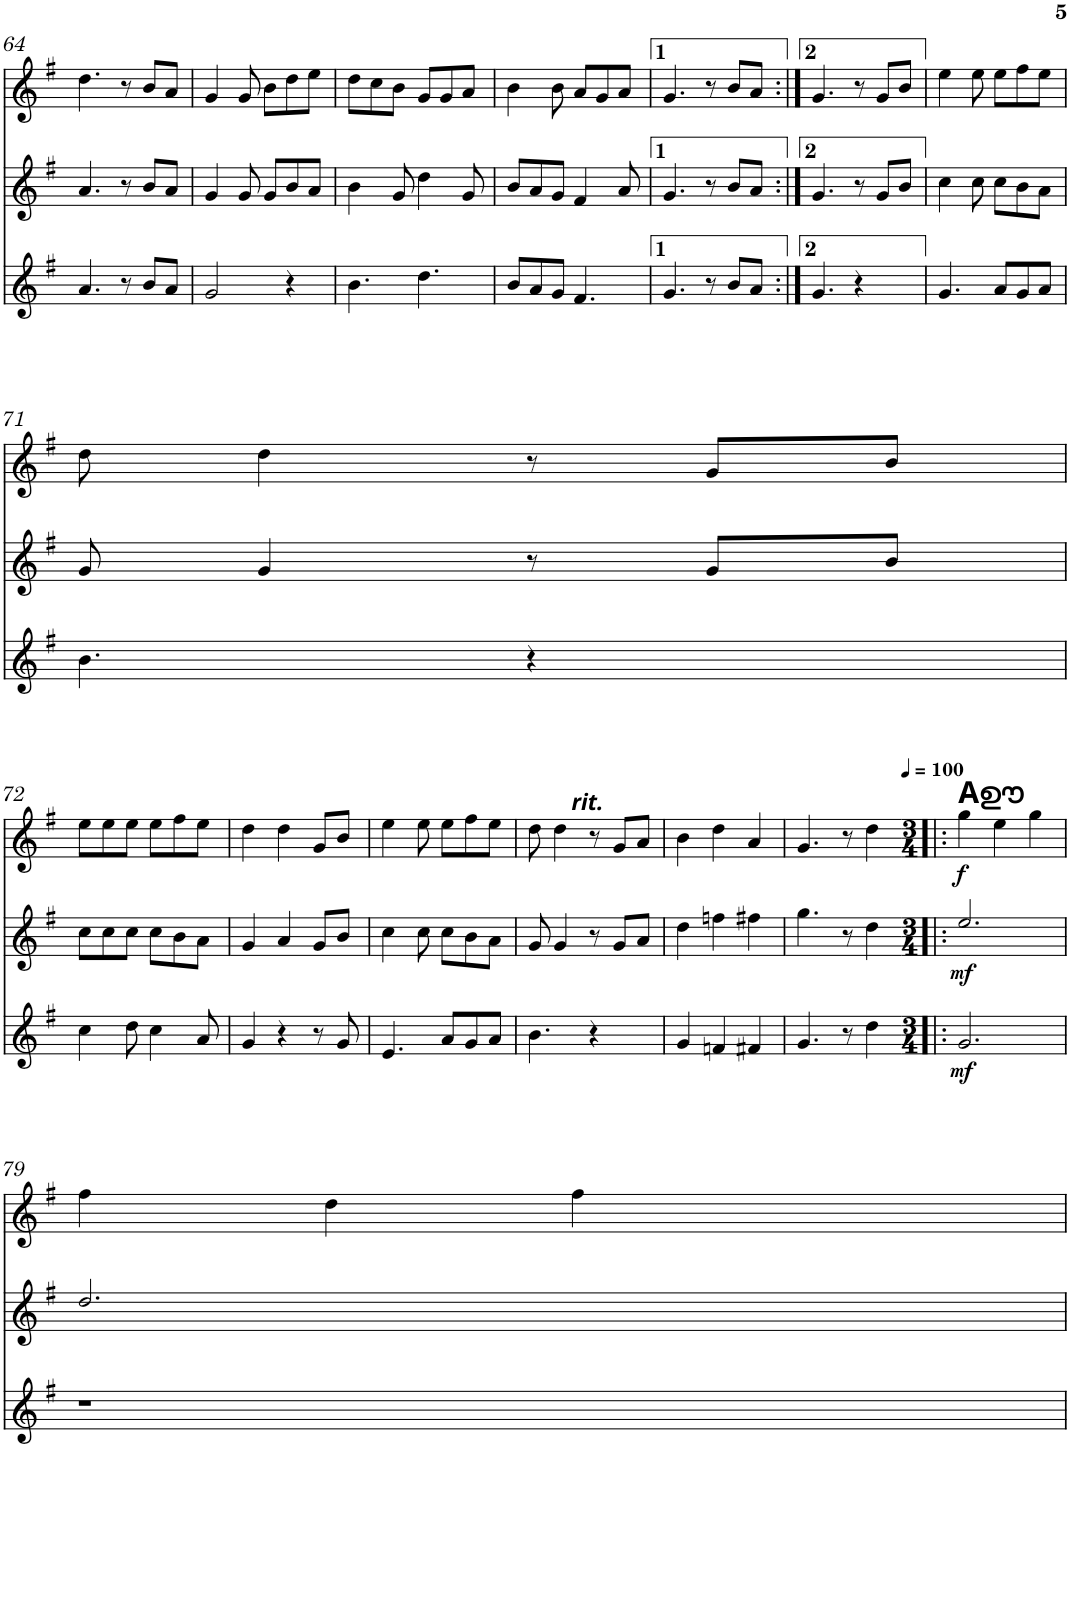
**kern	**dynam	**kern	**dynam	**kern	**dynam
*part3	*part3	*part2	*part2	*part1	*part1
*staff3	*staff3	*staff2	*staff2	*staff1	*staff1
*I"Gralla 3	*	*I"Gralla 2	*	*I"Gralla 1	*
!!LO:PB:g=z
*clefG2	*	*clefG2	*	*clefG2	*
*Trd8c14	*	*	*	*	*
*k[f#]	*	*k[f#]	*	*k[f#]	*
*M6/8	*	*M6/8	*	*M6/8	*
=64	=64	=64	=64	=64	=64
4.a/	.	4.a/	.	4.dd\	.
8r	.	8r	.	8r	.
8b/L	.	8b/L	.	8b/L	.
8a/J	.	8a/J	.	8a/J	.
=65	=65	=65	=65	=65	=65
2g/	.	4g/	.	4g/	.
.	.	8g/	.	8g/	.
.	.	8g/L	.	8b\L	.
4r	.	8b/	.	8dd\	.
.	.	8a/J	.	8ee\J	.
=66	=66	=66	=66	=66	=66
4.b\	.	4b\	.	8dd\L	.
.	.	.	.	8cc\	.
.	.	8g/	.	8b\J	.
4.dd\	.	4dd\	.	8g/L	.
.	.	.	.	8g/	.
.	.	8g/	.	8a/J	.
=67	=67	=67	=67	=67	=67
8b/L	.	8b/L	.	4b\	.
8a/	.	8a/	.	.	.
8g/J	.	8g/J	.	8b\	.
4.f#/	.	4f#/	.	8a/L	.
.	.	.	.	8g/	.
.	.	8a/	.	8a/J	.
=68	=68	=68	=68	=68	=68
4.g/	.	4.g/	.	4.g/	.
8r	.	8r	.	8r	.
8b/L	.	8b/L	.	8b/L	.
8a/J	.	8a/J	.	8a/J	.
=69:|!	=69:|!	=69:|!	=69:|!	=69:|!	=69:|!
4.g/	.	4.g/	.	4.g/	.
4r	.	8r	.	8r	.
.	.	8g/L	.	8g/L	.
8ryy	.	8b/J	.	8b/J	.
=70	=70	=70	=70	=70	=70
4.g/	.	4cc\	.	4ee\	.
.	.	8cc\	.	8ee\	.
8a/L	.	8cc\L	.	8ee\L	.
8g/	.	8b\	.	8ff#\	.
8a/J	.	8a\J	.	8ee\J	.
!!LO:LB:g=z
=71	=71	=71	=71	=71	=71
4.b\	.	8g/	.	8dd\	.
.	.	4g/	.	4dd\	.
4r	.	8r	.	8r	.
.	.	8g/L	.	8g/L	.
8ryy	.	8b/J	.	8b/J	.
!!LO:LB:g=z
=72	=72	=72	=72	=72	=72
4cc\	.	8cc\L	.	8ee\L	.
.	.	8cc\	.	8ee\	.
8dd\	.	8cc\J	.	8ee\J	.
4cc\	.	8cc\L	.	8ee\L	.
.	.	8b\	.	8ff#\	.
8a/	.	8a\J	.	8ee\J	.
=73	=73	=73	=73	=73	=73
4g/	.	4g/	.	4dd\	.
4r	.	4a/	.	4dd\	.
8r	.	8g/L	.	8g/L	.
8g/	.	8b/J	.	8b/J	.
=74	=74	=74	=74	=74	=74
4.e/	.	4cc\	.	4ee\	.
.	.	8cc\	.	8ee\	.
8a/L	.	8cc\L	.	8ee\L	.
8g/	.	8b\	.	8ff#\	.
8a/J	.	8a\J	.	8ee\J	.
=75	=75	=75	=75	=75	=75
*	*	*	*	*^	*
4.b\	.	8g/	.	8dd\	4ryy	.
.	.	4g/	.	4dd\	.	.
!	!	!	!	!	!LO:TX:a:Bi:t=rit.	!
.	.	.	.	.	2ryy	.
4r	.	8r	.	8r	.	.
.	.	8g/L	.	8g/L	.	.
8ryy	.	8a/J	.	8a/J	.	.
*	*	*	*	*v	*v	*
=76	=76	=76	=76	=76	=76
4g/	.	4dd\	.	4b\	.
4fn/	.	4ffn\	.	4dd\	.
4f#X/	.	4ff#X\	.	4a/	.
=77	=77	=77	=77	=77	=77
4.g/	.	4.gg\	.	4.g/	.
8r	.	8r	.	8r	.
4dd\	.	4dd\	.	4dd\	.
=78!|:	=78!|:	=78!|:	=78!|:	=78!|:	=78!|:
*M3/4	*	*M3/4	*	*M3/4	*
*	*	*	*	*MM100	*
!	!	!	!	!LO:TX:a:B:t=Aഊ	!
!	!LO:DY:b	!	!LO:DY:b	!	!LO:DY:b
2.g/	mf	2.ee/	mf	4gg\	f
.	.	.	.	4ee\	.
.	.	.	.	4gg\	.
!!LO:LB:g=z
=79	=79	=79	=79	=79	=79
2.r	.	2.dd/	.	4ff#\	.
.	.	.	.	4dd\	.
.	.	.	.	4ff#\	.
4ryy	.	4ryy	.	4ryy	.
=	=	=	=	=	=
*-	*-	*-	*-	*-	*-
